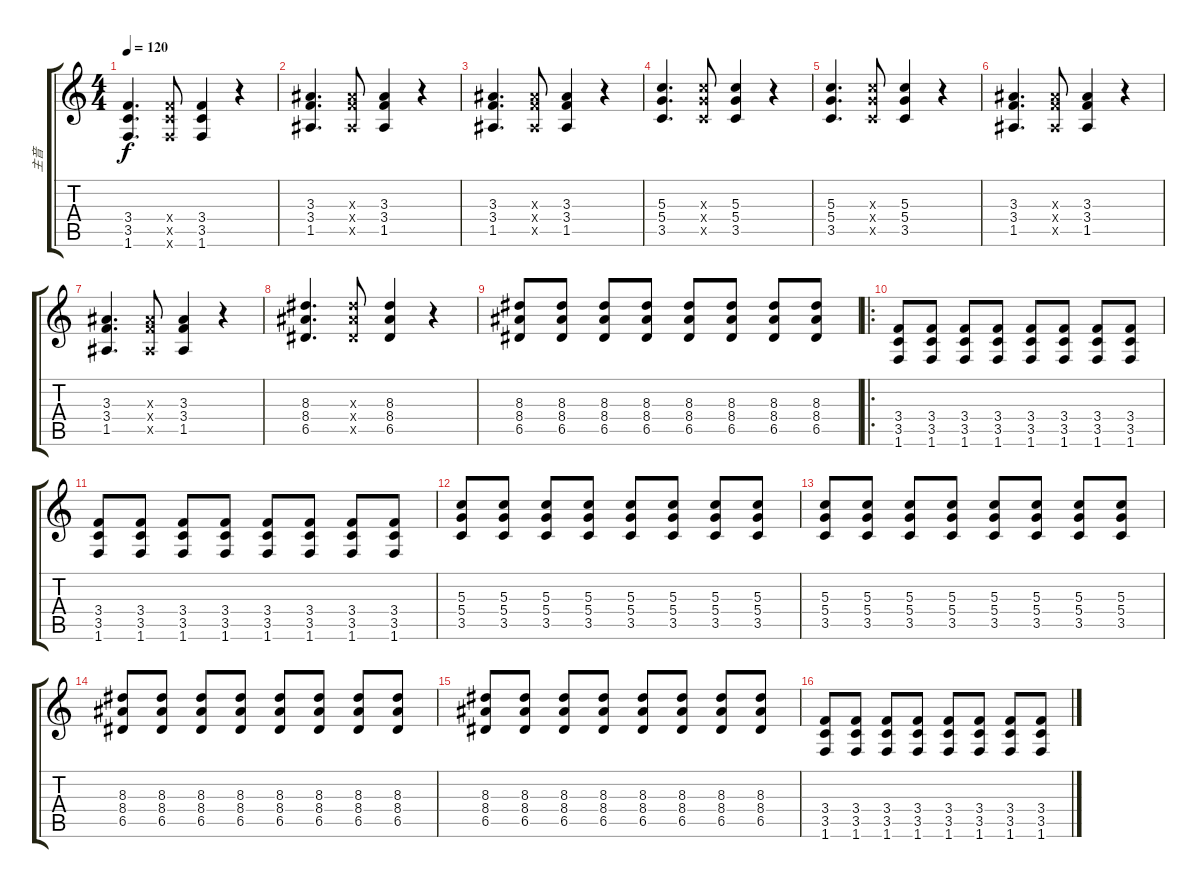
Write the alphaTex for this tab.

\track ("主音" "主音") {instrument distortionguitar}
\staff {score tabs}
\tuning (E4 B3 G3 D3 A2 E2) {hide}
\ts (4 4)
\tempo 120
\clef g2
\ks c
(3.4 3.5 1.6).4{d dy f} (3.4{x} 3.5{x} 1.6{x}).8 (3.4 3.5 1.6).4 r.4 |
(3.3 3.4 1.5).4{d} (3.3{x} 3.4{x} 1.5{x}).8 (3.3 3.4 1.5).4 r.4 |
(3.3 3.4 1.5).4{d} (3.3{x} 3.4{x} 1.5{x}).8 (3.3 3.4 1.5).4 r.4 |
(5.3 5.4 3.5).4{d} (5.3{x} 5.4{x} 3.5{x}).8 (5.3 5.4 3.5).4 r.4 |
(5.3 5.4 3.5).4{d} (5.3{x} 5.4{x} 3.5{x}).8 (5.3 5.4 3.5).4 r.4 |
(3.3 3.4 1.5).4{d} (3.3{x} 3.4{x} 1.5{x}).8 (3.3 3.4 1.5).4 r.4 |
(3.3 3.4 1.5).4{d} (3.3{x} 3.4{x} 1.5{x}).8 (3.3 3.4 1.5).4 r.4 |
(8.3 8.4 6.5).4{d} (8.3{x} 8.4{x} 6.5{x}).8 (8.3 8.4 6.5).4 r.4 |
(8.3 8.4 6.5).8 (8.3 8.4 6.5).8 (8.3 8.4 6.5).8 (8.3 8.4 6.5).8 (8.3 8.4 6.5).8 (8.3 8.4 6.5).8 (8.3 8.4 6.5).8 (8.3 8.4 6.5).8 |
\ro
(3.4 3.5 1.6).8 (3.4 3.5 1.6).8 (3.4 3.5 1.6).8 (3.4 3.5 1.6).8 (3.4 3.5 1.6).8 (3.4 3.5 1.6).8 (3.4 3.5 1.6).8 (3.4 3.5 1.6).8 |
(3.4 3.5 1.6).8 (3.4 3.5 1.6).8 (3.4 3.5 1.6).8 (3.4 3.5 1.6).8 (3.4 3.5 1.6).8 (3.4 3.5 1.6).8 (3.4 3.5 1.6).8 (3.4 3.5 1.6).8 |
(5.3 5.4 3.5).8 (5.3 5.4 3.5).8 (5.3 5.4 3.5).8 (5.3 5.4 3.5).8 (5.3 5.4 3.5).8 (5.3 5.4 3.5).8 (5.3 5.4 3.5).8 (5.3 5.4 3.5).8 |
(5.3 5.4 3.5).8 (5.3 5.4 3.5).8 (5.3 5.4 3.5).8 (5.3 5.4 3.5).8 (5.3 5.4 3.5).8 (5.3 5.4 3.5).8 (5.3 5.4 3.5).8 (5.3 5.4 3.5).8 |
(8.3 8.4 6.5).8 (8.3 8.4 6.5).8 (8.3 8.4 6.5).8 (8.3 8.4 6.5).8 (8.3 8.4 6.5).8 (8.3 8.4 6.5).8 (8.3 8.4 6.5).8 (8.3 8.4 6.5).8 |
(8.3 8.4 6.5).8 (8.3 8.4 6.5).8 (8.3 8.4 6.5).8 (8.3 8.4 6.5).8 (8.3 8.4 6.5).8 (8.3 8.4 6.5).8 (8.3 8.4 6.5).8 (8.3 8.4 6.5).8 |
(3.4 3.5 1.6).8 (3.4 3.5 1.6).8 (3.4 3.5 1.6).8 (3.4 3.5 1.6).8 (3.4 3.5 1.6).8 (3.4 3.5 1.6).8 (3.4 3.5 1.6).8 (3.4 3.5 1.6).8
